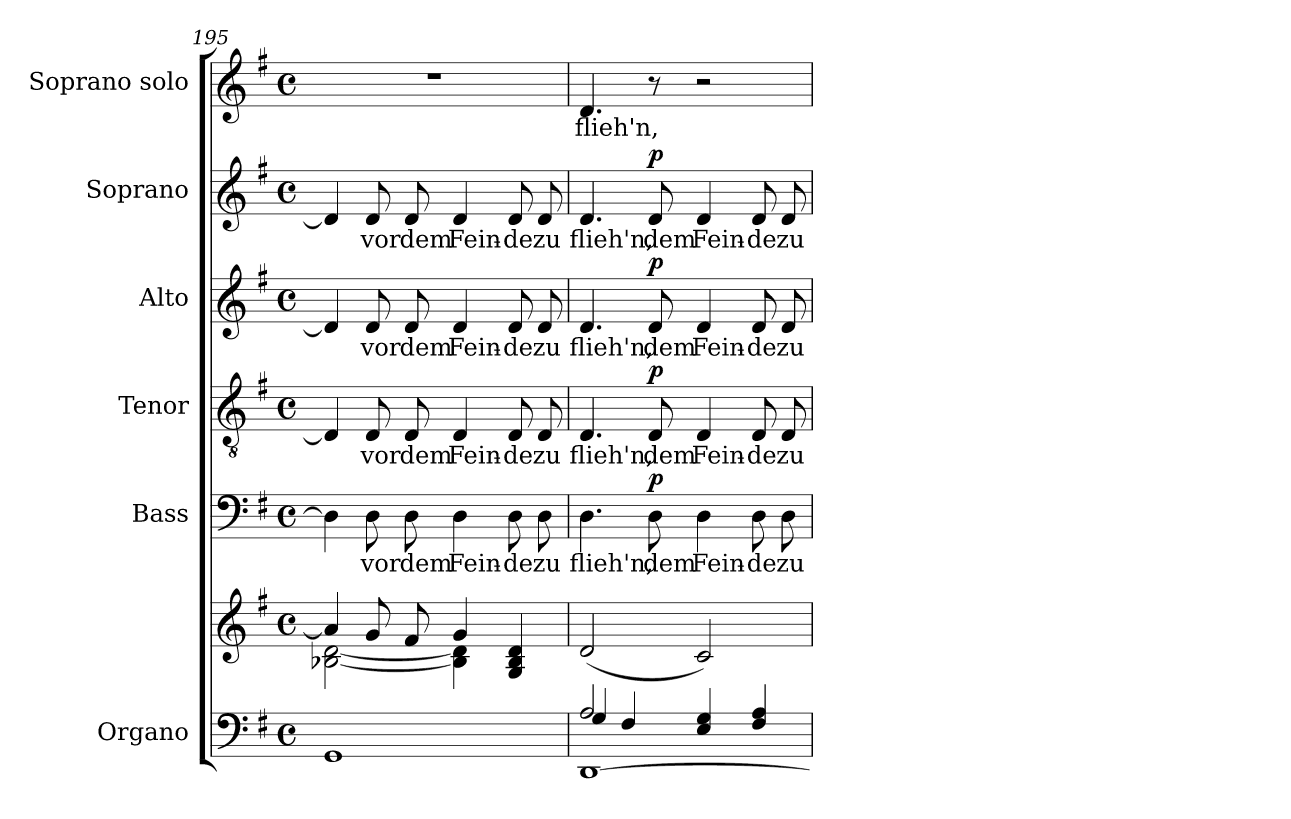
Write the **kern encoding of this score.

**kern	**kern	**kern	**text	**dynam	**kern	**text	**dynam	**kern	**text	**dynam	**kern	**text	**dynam	**kern	**text
*part6	*part6	*part5	*part5	*part5	*part4	*part4	*part4	*part3	*part3	*part3	*part2	*part2	*part2	*part1	*part1
*staff7	*staff6	*staff5	*staff5	*staff5	*staff4	*staff4	*staff4	*staff3	*staff3	*staff3	*staff2	*staff2	*staff2	*staff1	*staff1
*I"Organo	*	*I"Bass	*	*	*I"Tenor	*	*	*I"Alto	*	*	*I"Soprano	*	*	*I"Soprano solo	*
*I'Org.	*	*I'B.	*	*	*I'T.	*	*	*I'A.	*	*	*I'S.	*	*	*I'S.s	*
*clefF4	*clefG2	*clefF4	*	*	*clefGv2	*	*	*clefG2	*	*	*clefG2	*	*	*clefG2	*
*k[f#]	*k[f#]	*k[f#]	*	*	*k[f#]	*	*	*k[f#]	*	*	*k[f#]	*	*	*k[f#]	*
*M4/4	*M4/4	*M4/4	*	*	*M4/4	*	*	*M4/4	*	*	*M4/4	*	*	*M4/4	*
*met(c)	*met(c)	*met(c)	*	*	*met(c)	*	*	*met(c)	*	*	*met(c)	*	*	*met(c)	*
=195	=195	=195	=195	=195	=195	=195	=195	=195	=195	=195	=195	=195	=195	=195	=195
*	*^	*	*	*	*	*	*	*	*	*	*	*	*	*	*
1GG	4a/]	[2B-X\ [2d\	4D\]	.	.	4D/]	.	.	4d/]	.	.	4d/]	.	.	1r	.
!	!	!	!	!LO:LY:b	!	!	!LO:LY:b	!	!	!LO:LY:b	!	!	!LO:LY:b	!	!	!
.	8g/	.	8D\	vor	.	8D/	vor	.	8d/	vor	.	8d/	vor	.	.	.
!	!	!	!	!LO:LY:b	!	!	!LO:LY:b	!	!	!LO:LY:b	!	!	!LO:LY:b	!	!	!
.	8f#/	.	8D\	dem	.	8D/	dem	.	8d/	dem	.	8d/	dem	.	.	.
!	!	!	!	!LO:LY:b	!	!	!LO:LY:b	!	!	!LO:LY:b	!	!	!LO:LY:b	!	!	!
.	4g/	4B-\] 4d\]	4D\	Fein-	.	4D/	Fein-	.	4d/	Fein-	.	4d/	Fein-	.	.	.
!	!	!	!	!LO:LY:b	!	!	!LO:LY:b	!	!	!LO:LY:b	!	!	!LO:LY:b	!	!	!
.	4G/ 4B-/ 4d/	4ryy	8D\	-de	.	8D/	-de	.	8d/	-de	.	8d/	-de	.	.	.
!	!	!	!	!LO:LY:b	!	!	!LO:LY:b	!	!	!LO:LY:b	!	!	!LO:LY:b	!	!	!
.	.	.	8D\	zu	.	8D/	zu	.	8d/	zu	.	8d/	zu	.	.	.
*	*v	*v	*	*	*	*	*	*	*	*	*	*	*	*	*	*
!!LO:LB:g=z
=196	=196	=196	=196	=196	=196	=196	=196	=196	=196	=196	=196	=196	=196	=196	=196
*^	*	*	*	*	*	*	*	*	*	*	*	*	*	*	*
*	*^	*	*	*	*	*	*	*	*	*	*	*	*	*	*	*
!	!	!	!	!	!LO:LY:b	!	!	!LO:LY:b	!	!	!LO:LY:b	!	!	!LO:LY:b	!	!	!LO:LY:b
2A/	4G/	[1DD	(>2d/	4.D\	flieh'n,	.	4.D/	flieh'n,	.	4.d/	flieh'n,	.	4.d/	flieh'n,	.	4.d/	flieh'n,
.	4F#/	.	.	.	.	.	.	.	.	.	.	.	.	.	.	.	.
!	!	!	!	!	!LO:LY:b	!LO:DY:a	!	!LO:LY:b	!LO:DY:a	!	!LO:LY:b	!LO:DY:a	!	!LO:LY:b	!LO:DY:a	!	!
.	.	.	.	8D\	dem	p	8D/	dem	p	8d/	dem	p	8d/	dem	p	8r	.
!	!	!	!	!	!LO:LY:b	!	!	!LO:LY:b	!	!	!LO:LY:b	!	!	!LO:LY:b	!	!	!
2ryy	4E/ 4G/	.	2c/)	4D\	Fein-	.	4D/	Fein-	.	4d/	Fein-	.	4d/	Fein-	.	2r	.
!	!	!	!	!	!LO:LY:b	!	!	!LO:LY:b	!	!	!LO:LY:b	!	!	!LO:LY:b	!	!	!
.	4F#/ 4A/	.	.	8D\	-de	.	8D/	-de	.	8d/	-de	.	8d/	-de	.	.	.
!	!	!	!	!	!LO:LY:b	!	!	!LO:LY:b	!	!	!LO:LY:b	!	!	!LO:LY:b	!	!	!
.	.	.	.	8D\	zu	.	8D/	zu	.	8d/	zu	.	8d/	zu	.	.	.
*v	*v	*v	*	*	*	*	*	*	*	*	*	*	*	*	*	*	*
=	=	=	=	=	=	=	=	=	=	=	=	=	=	=	=
*-	*-	*-	*-	*-	*-	*-	*-	*-	*-	*-	*-	*-	*-	*-	*-
